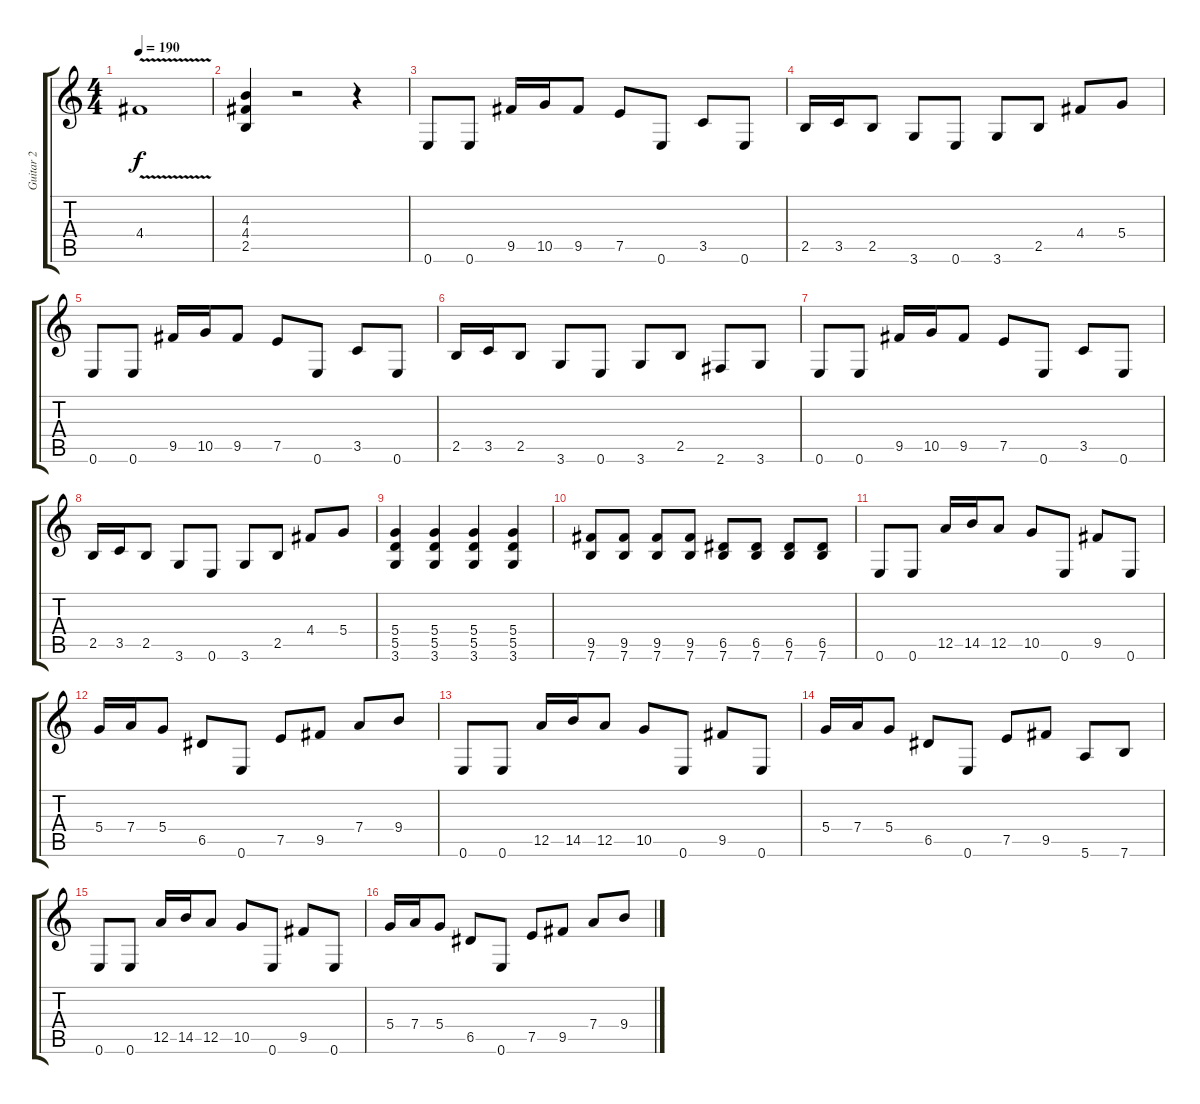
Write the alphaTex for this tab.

\track ("Guitar 2" "Guitar 2") {instrument distortionguitar}
\staff {score tabs}
\tuning (E4 B3 G3 D3 A2 E2) {hide}
\ts (4 4)
\tempo 190
\clef g2
\ks c
4.4{v}.1{dy f} |
(4.3 4.4 2.5).4 r.2 r.4 |
0.6.8 0.6.8 9.5.16 10.5.16 9.5.8 7.5.8 0.6.8 3.5.8 0.6.8 |
2.5.16 3.5.16 2.5.8 3.6.8 0.6.8 3.6.8 2.5.8 4.4.8 5.4.8 |
0.6.8 0.6.8 9.5.16 10.5.16 9.5.8 7.5.8 0.6.8 3.5.8 0.6.8 |
2.5.16 3.5.16 2.5.8 3.6.8 0.6.8 3.6.8 2.5.8 2.6.8 3.6.8 |
0.6.8 0.6.8 9.5.16 10.5.16 9.5.8 7.5.8 0.6.8 3.5.8 0.6.8 |
2.5.16 3.5.16 2.5.8 3.6.8 0.6.8 3.6.8 2.5.8 4.4.8 5.4.8 |
(5.4 5.5 3.6).4 (5.4 5.5 3.6).4 (5.4 5.5 3.6).4 (5.4 5.5 3.6).4 |
(9.5 7.6).8 (9.5 7.6).8 (9.5 7.6).8 (9.5 7.6).8 (6.5 7.6).8 (6.5 7.6).8 (6.5 7.6).8 (6.5 7.6).8 |
0.6.8 0.6.8 12.5.16 14.5.16 12.5.8 10.5.8 0.6.8 9.5.8 0.6.8 |
5.4.16 7.4.16 5.4.8 6.5.8 0.6.8 7.5.8 9.5.8 7.4.8 9.4.8 |
0.6.8 0.6.8 12.5.16 14.5.16 12.5.8 10.5.8 0.6.8 9.5.8 0.6.8 |
5.4.16 7.4.16 5.4.8 6.5.8 0.6.8 7.5.8 9.5.8 5.6.8 7.6.8 |
0.6.8 0.6.8 12.5.16 14.5.16 12.5.8 10.5.8 0.6.8 9.5.8 0.6.8 |
5.4.16 7.4.16 5.4.8 6.5.8 0.6.8 7.5.8 9.5.8 7.4.8 9.4.8
